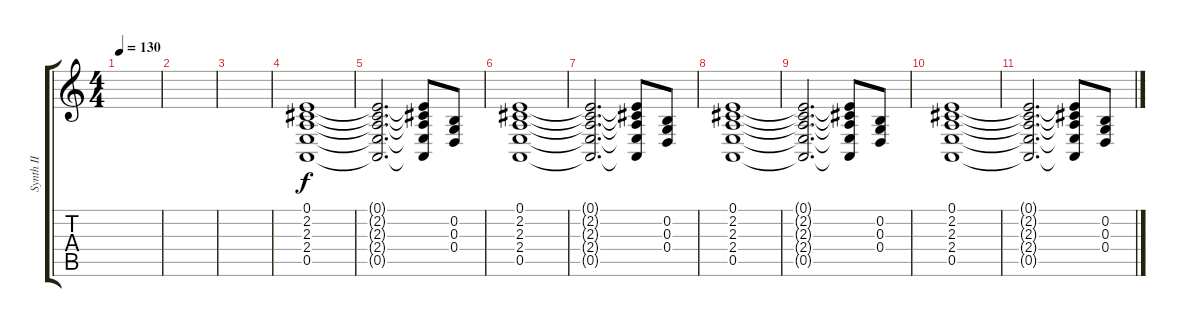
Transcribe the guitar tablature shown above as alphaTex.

\track ("Synth II" "Synth II") {instrument lead1square}
\staff {score tabs}
\tuning (E4 B3 G3 D3 A2 E2) {hide}
\ts (4 4)
\tempo 130
\clef g2
\ks c
|
|
|
(0.1 2.2 2.3 2.4 0.5).1 |
(0.1{t} 2.2{t} 2.3{t} 2.4{t} 0.5{t}).2{d} (0.1{t} 2.2{t} 2.3{t} 2.4{t} 0.5{t}).8 (0.2 0.3 0.4).8 |
(0.1 2.2 2.3 2.4 0.5).1 |
(0.1{t} 2.2{t} 2.3{t} 2.4{t} 0.5{t}).2{d} (0.1{t} 2.2{t} 2.3{t} 2.4{t} 0.5{t}).8 (0.2 0.3 0.4).8 |
(0.1 2.2 2.3 2.4 0.5).1 |
(0.1{t} 2.2{t} 2.3{t} 2.4{t} 0.5{t}).2{d} (0.1{t} 2.2{t} 2.3{t} 2.4{t} 0.5{t}).8 (0.2 0.3 0.4).8 |
(0.1 2.2 2.3 2.4 0.5).1 |
(0.1{t} 2.2{t} 2.3{t} 2.4{t} 0.5{t}).2{d} (0.1{t} 2.2{t} 2.3{t} 2.4{t} 0.5{t}).8 (0.2 0.3 0.4).8
